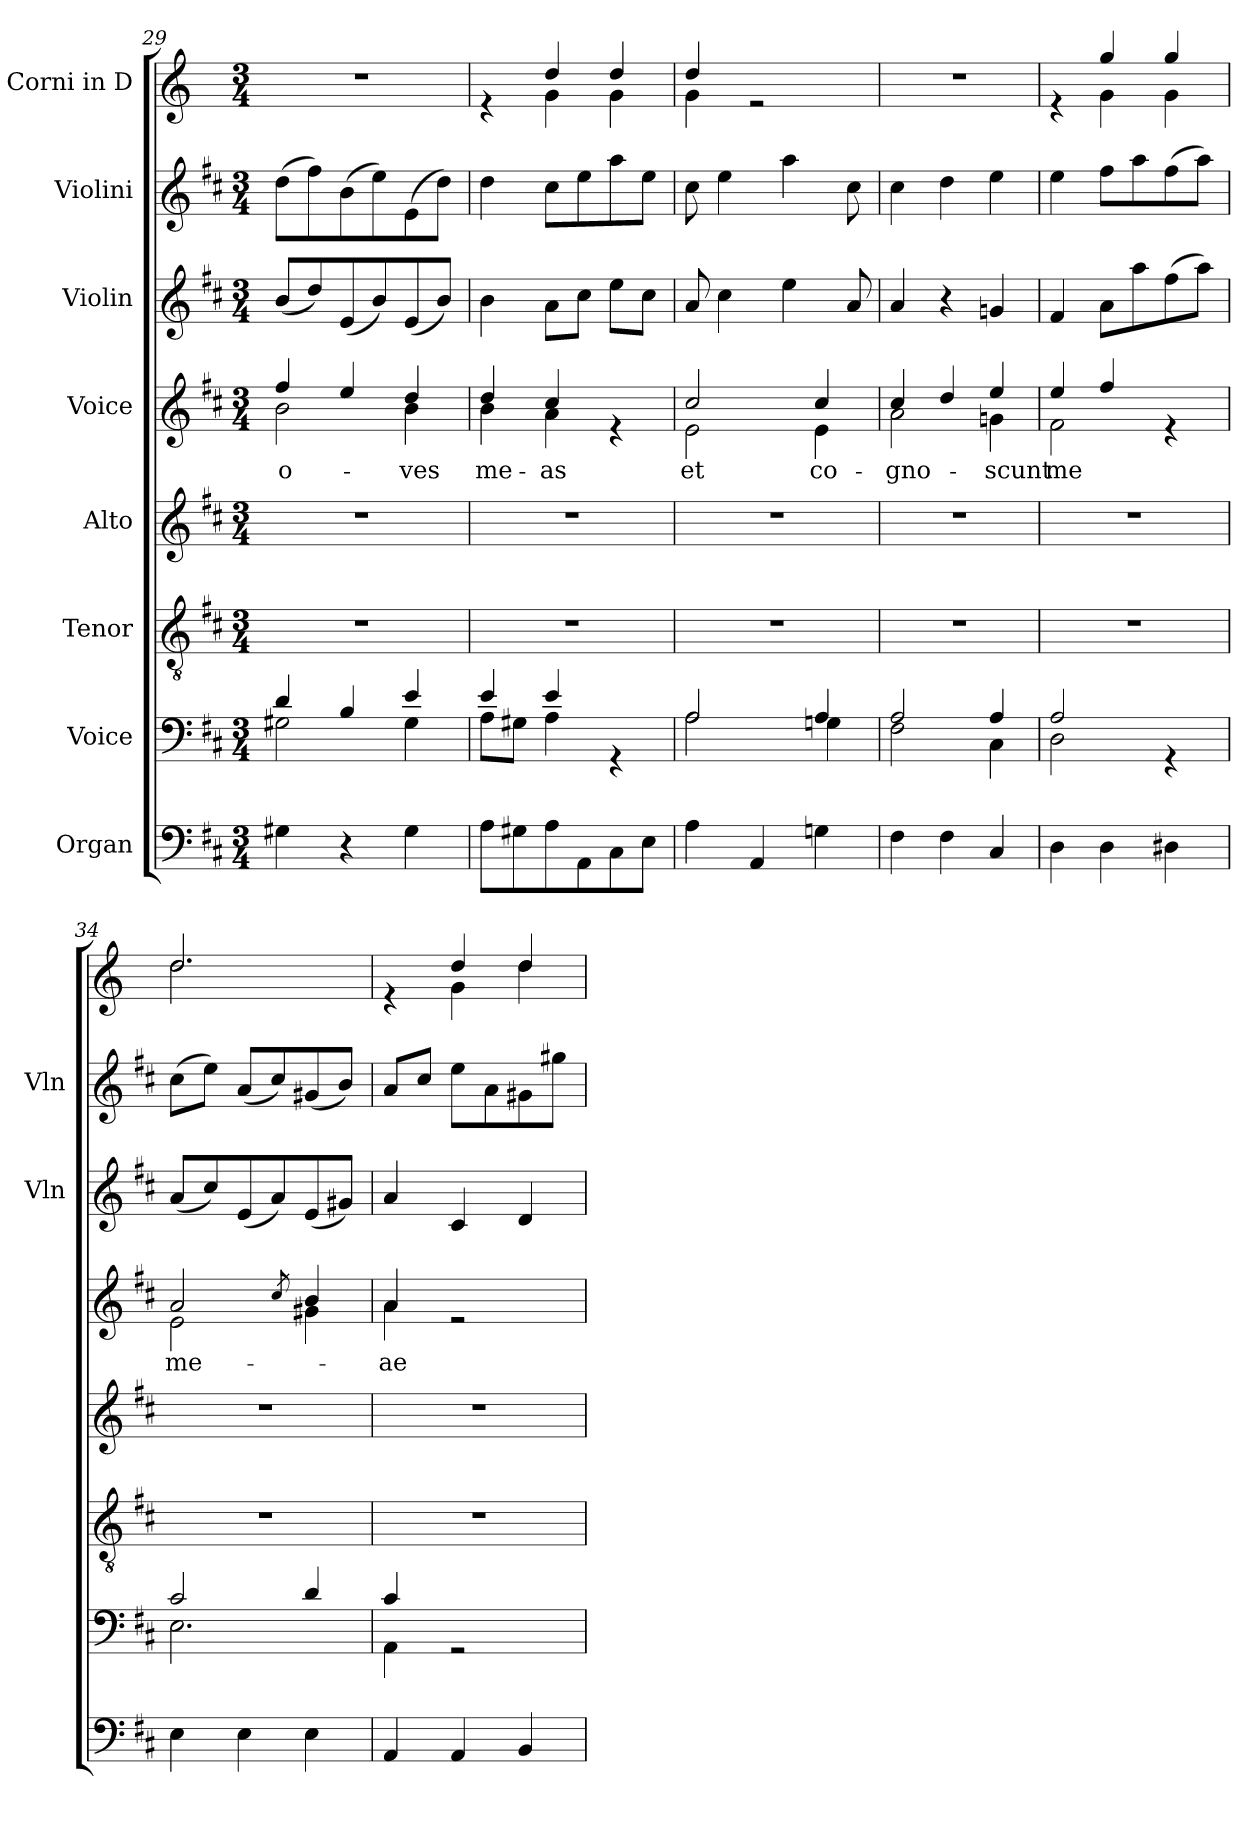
**kern	**kern	**kern	**kern	**kern	**text	**kern	**kern	**kern
*part8	*part7	*part6	*part5	*part4	*part4	*part3	*part2	*part1
*staff8	*staff7	*staff6	*staff5	*staff4	*staff4	*staff3	*staff2	*staff1
*I"Organ	*I"Voice	*I"Tenor	*I"Alto	*I"Voice	*	*I"Violin	*I"Violini	*I"Corni in D
*	*	*	*	*	*	*I'Vln	*I'Vln	*
*clefF4	*clefF4	*clefGv2	*clefG2	*clefG2	*	*clefG2	*clefG2	*clefG2
*	*	*	*	*	*	*	*	*ITrd6c10
*k[f#c#]	*k[f#c#]	*k[f#c#]	*k[f#c#]	*k[f#c#]	*	*k[f#c#]	*k[f#c#]	*k[f#c#]
*M3/4	*M3/4	*M3/4	*M3/4	*M3/4	*	*M3/4	*M3/4	*M3/4
=29	=29	=29	=29	=29	=29	=29	=29	=29
*	*^	*	*	*	*	*	*	*
!	!	!	!	!	!	!LO:LY:b	!	!	!
*	*	*	*	*	*^	*	*	*	*
4G#X\	4d/	2G#X\	2.r	2.r	4ff#/	2b\	o-	(8b/L	(8dd\L	2.r
.	.	.	.	.	.	.	.	8dd/)	8ff#\)	.
4r	4B/	.	.	.	4ee/	.	.	(8e/	(8b\	.
.	.	.	.	.	.	.	.	8b/)	8ee\)	.
!	!	!	!	!	!	!	!LO:LY:b	!	!	!
4G#\	4e/	4G#\	.	.	4dd/	4b\	-ves	(8e/	(8e\	.
.	.	.	.	.	.	.	.	8b/J)	8dd\J)	.
=30	=30	=30	=30	=30	=30	=30	=30	=30	=30	=30
!	!	!	!	!	!	!	!LO:LY:b	!	!	!
*	*	*	*	*	*	*	*	*	*	*^
8A\L	4e/	8A\L	2.r	2.r	4dd/	4b\	me-	4b\	4dd\	4re	4ryy
8G#X\	.	8G#X\J	.	.	.	.	.	.	.	.	.
!	!	!	!	!	!	!	!LO:LY:b	!	!	!	!
8A\	4e/	4A\	.	.	4cc#/	4a\	-as	8a\L	8cc#\L	4e/	4A\
8AA\	.	.	.	.	.	.	.	8cc#\J	8ee\	.	.
8C#\	4rGG	4ryy	.	.	4re	4ryy	.	8ee\L	8aa\	4e/	4A\
8E\J	.	.	.	.	.	.	.	8cc#\J	8ee\J	.	.
!!LO:PB:g=z	!!
=31	=31	=31	=31	=31	=31	=31	=31	=31	=31	=31	=31
!	!	!	!	!	!	!	!LO:LY:b	!	!	!	!
4A\	2A/	2A\	2.r	2.r	2cc#/	2e\	et	8a/	8cc#\	4e/	4A\
.	.	.	.	.	.	.	.	4cc#\	4ee\	.	.
4AA/	.	.	.	.	.	.	.	.	.	2re	2ryy
.	.	.	.	.	.	.	.	4ee\	4aa\	.	.
!	!	!	!	!	!	!	!LO:LY:b	!	!	!	!
4Gn\	4A/	4Gn\	.	.	4cc#/	4e\	co-	.	.	.	.
.	.	.	.	.	.	.	.	8a/	8cc#\	.	.
*	*	*	*	*	*	*	*	*	*	*v	*v
=32	=32	=32	=32	=32	=32	=32	=32	=32	=32	=32
!	!	!	!	!	!	!	!LO:LY:b	!	!	!
4F#\	2A/	2F#\	2.r	2.r	4cc#/	2a\	-gno-	4a/	4cc#\	2.r
4F#\	.	.	.	.	4dd/	.	.	4r	4dd\	.
!	!	!	!	!	!	!	!LO:LY:b	!	!	!
4C#/	4A/	4C#\	.	.	4ee/	4gn\	-scunt	4gn/	4ee\	.
=33	=33	=33	=33	=33	=33	=33	=33	=33	=33	=33
!	!	!	!	!	!	!	!LO:LY:b	!	!	!
*	*	*	*	*	*	*	*	*	*	*^
4D\	2A/	2D\	2.r	2.r	4ee/	2f#\	me	4f#/	4ee\	4re	4ryy
4D\	.	.	.	.	4ff#/	.	.	8a\L	8ff#\L	4a/	4A\
.	.	.	.	.	.	.	.	8aa\	8aa\	.	.
4D#X\	4rGG	4ryy	.	.	4re	4ryy	.	(8ff#\	(8ff#\	4a/	4A\
.	.	.	.	.	.	.	.	8aa\J)	8aa\J)	.	.
=34	=34	=34	=34	=34	=34	=34	=34	=34	=34	=34	=34
!	!	!	!	!	!	!	!LO:LY:b	!	!	!	!
4E\	2c#/	2.E\	2.r	2.r	2a/	2e\	me-	(8a/L	(8cc#\L	2.e/	2.e\
.	.	.	.	.	.	.	.	8cc#/)	8ee\J)	.	.
4E\	.	.	.	.	.	.	.	(8e/	(8a/L	.	.
.	.	.	.	.	.	.	.	8a/)	8cc#/)	.	.
.	.	.	.	.	8qcc#/	.	.	.	.	.	.
4E\	4d/	.	.	.	4b/	4g#X\	.	(8e/	(8g#X/	.	.
.	.	.	.	.	.	.	.	8g#X/J)	8b/J)	.	.
=35	=35	=35	=35	=35	=35	=35	=35	=35	=35	=35	=35
!	!	!	!	!	!	!	!LO:LY:b	!	!	!	!
4AA/	4c#/	4AA\	2.r	2.r	4a/	4a\	-ae	4a/	8a/L	4re	4ryy
.	.	.	.	.	.	.	.	.	8cc#/J	.	.
4AA/	2rGG	2ryy	.	.	2re	2ryy	.	4c#/	8ee\L	4e/	4A\
.	.	.	.	.	.	.	.	.	8a\	.	.
4BB/	.	.	.	.	.	.	.	4d/	8g#X\	4e/	4e\
.	.	.	.	.	.	.	.	.	8gg#X\J	.	.
*	*v	*v	*	*	*v	*v	*	*	*	*v	*v
=	=	=	=	=	=	=	=	=
*-	*-	*-	*-	*-	*-	*-	*-	*-
